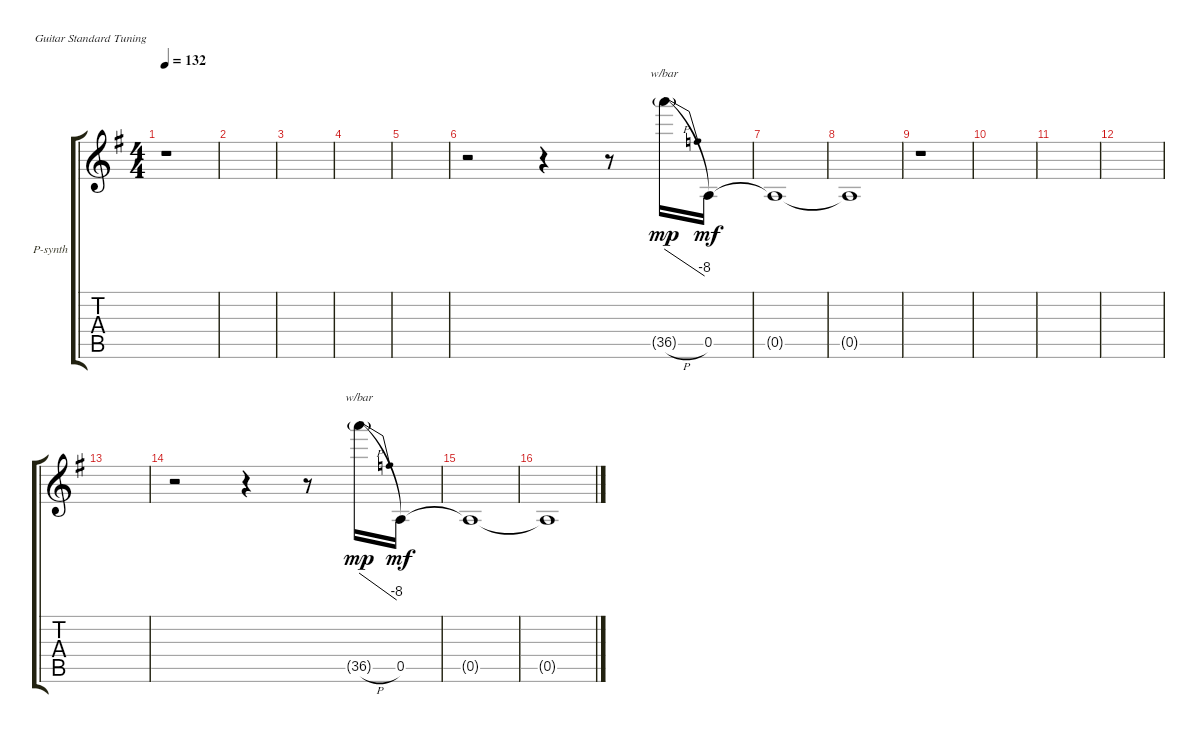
\bracketExtendMode groupsimilarinstruments
\firstSystemTrackNameOrientation horizontal
\otherSystemsTrackNameOrientation horizontal
\track ("Porta synth lead" "P-synth") {instrument electricguitarclean}
\staff {score tabs}
\tuning (E4 B3 G3 D3 A2 E2)
\ts (4 4)
\tempo 132
\clef g2
\ks g
r.1{dy mf} |
|
|
|
|
r.2 r.4 r.8 36.5{h g}.16{tbe (dive default 0 0 59.4 -32) dy mp} 0.5.16{dy mf} |
0.5{t}.1 |
0.5{t}.1 |
r.1 |
|
|
|
|
r.2 r.4 r.8 36.5{h g}.16{tbe (dive default 0 0 59.4 -32) dy mp} 0.5.16{dy mf} |
0.5{t}.1 |
0.5{t}.1
